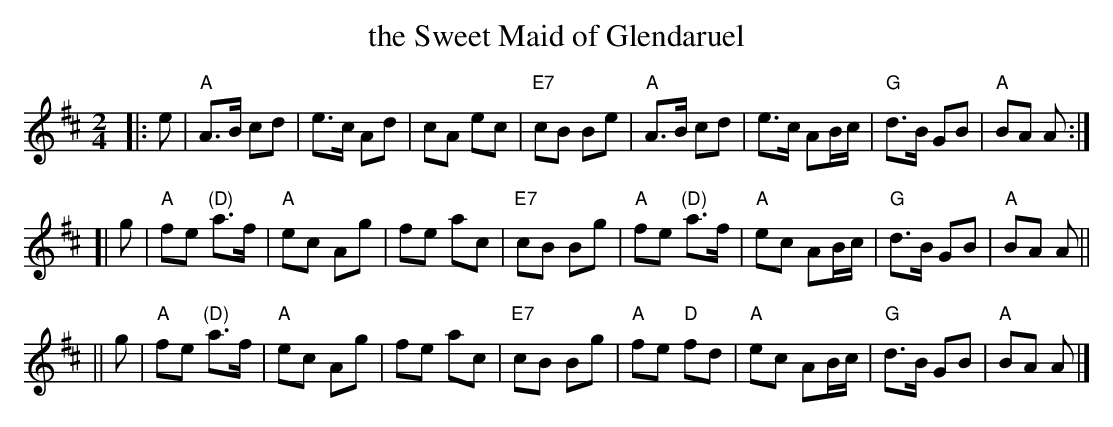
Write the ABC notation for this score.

X:1
T: the Sweet Maid of Glendaruel
M: 2/4
L: 1/8
K: AMix
|: e \
| "A"A>B cd | e>c Ad    | cA     ec | "E7"cB Be \
|  "A"A>B cd | e>c AB/c/ | "G"d>B GB | "A"BA  A :|
[| g \
| "A"fe "(D)"a>f | "A"ec Ag    |    fe  ac | "E7"cB Bg \
| "A"fe "(D)"a>f | "A"ec AB/c/ | "G"d>B GB | "A"BA  A ||
|| g \
| "A"fe "(D)"a>f | "A"ec Ag    |    fe  ac | "E7"cB Bg \
| "A"fe  "D"fd   | "A"ec AB/c/ | "G"d>B GB | "A"BA  A |]
